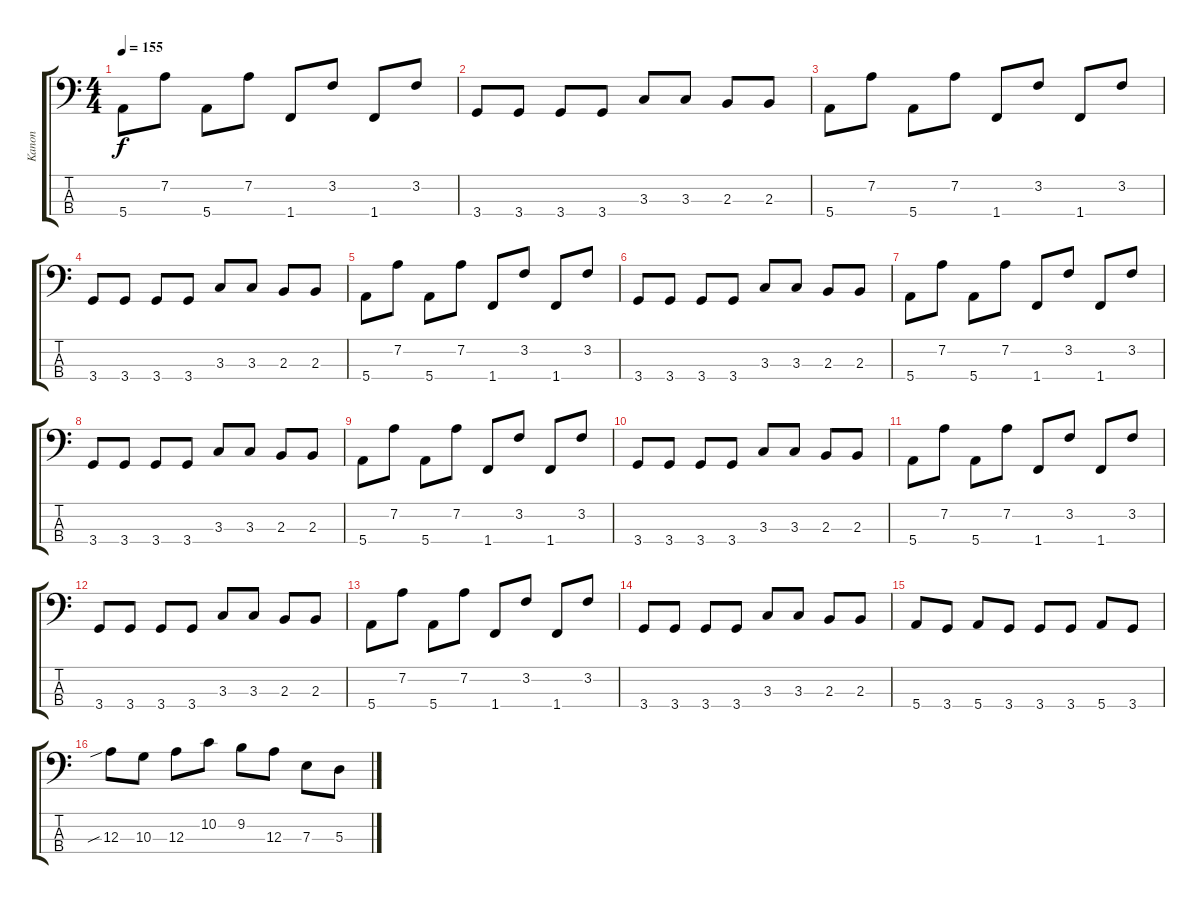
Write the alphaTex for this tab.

\track ("Kanon" "Kanon") {instrument electricbassfinger}
\staff {score tabs}
\tuning (G2 D2 A1 E1) {hide}
\ts (4 4)
\tempo 155
\clef f4
\ks c
5.4.8{dy f} 7.2.8 5.4.8 7.2.8 1.4.8 3.2.8 1.4.8 3.2.8 |
3.4.8 3.4.8 3.4.8 3.4.8 3.3.8 3.3.8 2.3.8 2.3.8 |
5.4.8 7.2.8 5.4.8 7.2.8 1.4.8 3.2.8 1.4.8 3.2.8 |
3.4.8 3.4.8 3.4.8 3.4.8 3.3.8 3.3.8 2.3.8 2.3.8 |
5.4.8 7.2.8 5.4.8 7.2.8 1.4.8 3.2.8 1.4.8 3.2.8 |
3.4.8 3.4.8 3.4.8 3.4.8 3.3.8 3.3.8 2.3.8 2.3.8 |
5.4.8 7.2.8 5.4.8 7.2.8 1.4.8 3.2.8 1.4.8 3.2.8 |
3.4.8 3.4.8 3.4.8 3.4.8 3.3.8 3.3.8 2.3.8 2.3.8 |
5.4.8 7.2.8 5.4.8 7.2.8 1.4.8 3.2.8 1.4.8 3.2.8 |
3.4.8 3.4.8 3.4.8 3.4.8 3.3.8 3.3.8 2.3.8 2.3.8 |
5.4.8 7.2.8 5.4.8 7.2.8 1.4.8 3.2.8 1.4.8 3.2.8 |
3.4.8 3.4.8 3.4.8 3.4.8 3.3.8 3.3.8 2.3.8 2.3.8 |
5.4.8 7.2.8 5.4.8 7.2.8 1.4.8 3.2.8 1.4.8 3.2.8 |
3.4.8 3.4.8 3.4.8 3.4.8 3.3.8 3.3.8 2.3.8 2.3.8 |
5.4.8 3.4.8 5.4.8 3.4.8 3.4.8 3.4.8 5.4.8 3.4.8 |
12.3{sib}.8 10.3.8 12.3.8 10.2.8 9.2.8 12.3.8 7.3.8 5.3.8
